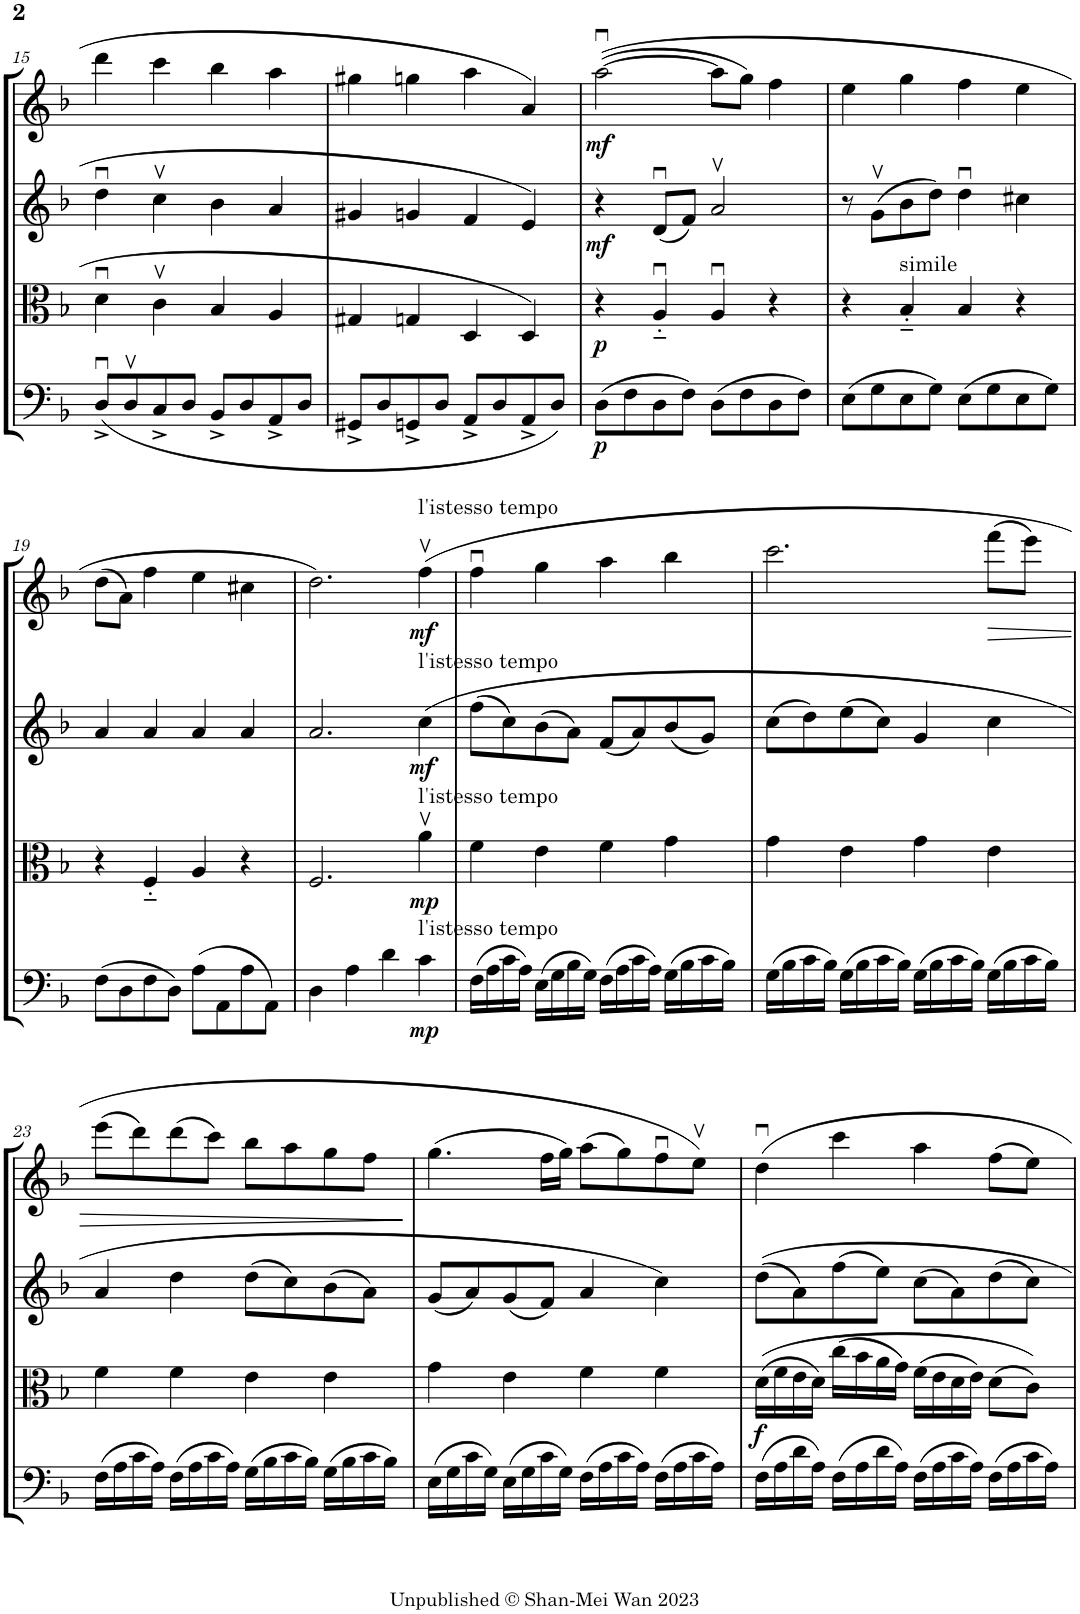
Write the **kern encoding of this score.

**kern	**dynam	**kern	**dynam	**kern	**dynam	**kern	**dynam
*part4	*part4	*part3	*part3	*part2	*part2	*part1	*part1
*staff4	*staff4	*staff3	*staff3	*staff2	*staff2	*staff1	*staff1
*I"Violoncello	*	*I"Viola	*	*I"Violin II	*	*I"Violin I	*
*I'Vc	*	*I'Vla	*	*I'Vln	*	*I'Vln	*
!!LO:PB:g=z
*clefF4	*	*clefC3	*	*clefG2	*	*clefG2	*
*k[b-]	*	*k[b-]	*	*k[b-]	*	*k[b-]	*
*M4/4	*	*M4/4	*	*M4/4	*	*M4/4	*
=15	=15	=15	=15	=15	=15	=15	=15
(8Du^/L	.	4du\	.	4ddu\	.	4ddd\	.
8Dv/	.	.	.	.	.	.	.
8C^/	.	4cv\	.	4ccv\	.	4ccc\	.
8D/J	.	.	.	.	.	.	.
8BB-^/L	.	4B-/	.	4b-\	.	4bb-\	.
8D/	.	.	.	.	.	.	.
8AA^/	.	4A/	.	4a/	.	4aa\	.
8D/J	.	.	.	.	.	.	.
=16	=16	=16	=16	=16	=16	=16	=16
8GG#X^/L	.	4G#X/	.	4g#X/	.	4gg#X\	.
8D/	.	.	.	.	.	.	.
8GGn^/	.	4Gn/	.	4gn/	.	4ggn\	.
8D/J	.	.	.	.	.	.	.
8AA^/L	.	4D/	.	4f/	.	4aa\	.
8D/	.	.	.	.	.	.	.
8AA^/	.	4D/	.	4e/	.	4a/	.
8D/J)	.	.	.	.	.	.	.
=17	=17	=17	=17	=17	=17	=17	=17
!	!LO:DY:b	!	!LO:DY:b	!	!LO:DY:b	!	!LO:DY:b
(8D\L	p	4r	p	4r	mf	(([2aau\	mf
8F\	.	.	.	.	.	.	.
8D\	.	4Au'~/	.	(8du/L	.	.	.
8F\J)	.	.	.	8f/J)	.	.	.
(8D\L	.	4Au/	.	2av/	.	8aa\L]	.
8F\	.	.	.	.	.	8gg\J)	.
8D\	.	4r	.	.	.	4ff\	.
8F\J)	.	.	.	.	.	.	.
=18	=18	=18	=18	=18	=18	=18	=18
(8E\L	.	4r	.	8r	.	4ee\	.
8G\	.	.	.	(8gv\L	.	.	.
!	!	!LO:TX:a:t=simile	!	!	!	!	!
8E\	.	4B-'~/	.	8b-\	.	4gg\	.
8G\J)	.	.	.	8dd\J)	.	.	.
(8E\L	.	4B-/	.	4ddu\	.	4ff\	.
8G\	.	.	.	.	.	.	.
8E\	.	4r	.	4cc#X\	.	4ee\	.
8G\J)	.	.	.	.	.	.	.
!!LO:LB:g=z
=19	=19	=19	=19	=19	=19	=19	=19
(8F\L	.	4r	.	4a/	.	(8dd\L	.
8D\	.	.	.	.	.	8a\J)	.
8F\	.	4F'~/	.	4a/	.	4ff\	.
8D\J)	.	.	.	.	.	.	.
(8A\L	.	4A/	.	4a/	.	4ee\	.
8AA\	.	.	.	.	.	.	.
8A\	.	4r	.	4a/	.	4cc#X\	.
8AA\J)	.	.	.	.	.	.	.
=20	=20	=20	=20	=20	=20	=20	=20
4D\	.	2.F/	.	2.a/	.	2.dd\)	.
4A\	.	.	.	.	.	.	.
4d\	.	.	.	.	.	.	.
!	!	!	!	!	!	!LO:TX:a:t=l'istesso tempo	!
!	!	!	!	!LO:TX:a:t=l'istesso tempo	!	!	!
!	!	!LO:TX:a:t=l'istesso tempo	!	!	!	!	!
!LO:TX:a:t=l'istesso tempo	!	!	!	!	!	!	!
!	!LO:DY:b	!	!LO:DY:b	!	!LO:DY:b	!	!LO:DY:b
4c\	mp	4av\	mp	(4cc\	mf	(4ffv\	mf
=21	=21	=21	=21	=21	=21	=21	=21
(16F\LL	.	4f\	.	(8ff\L	.	4ffu\	.
16A\	.	.	.	.	.	.	.
16c\	.	.	.	8cc\)	.	.	.
16A\JJ)	.	.	.	.	.	.	.
(16E\LL	.	4e\	.	(8b-\	.	4gg\	.
16G\	.	.	.	.	.	.	.
16B-\	.	.	.	8a\J)	.	.	.
16G\JJ)	.	.	.	.	.	.	.
(16F\LL	.	4f\	.	(8f/L	.	4aa\	.
16A\	.	.	.	.	.	.	.
16c\	.	.	.	8a/)	.	.	.
16A\JJ)	.	.	.	.	.	.	.
(16G\LL	.	4g\	.	(8b-/	.	4bb-\	.
16B-\	.	.	.	.	.	.	.
16c\	.	.	.	8g/J)	.	.	.
16B-\JJ)	.	.	.	.	.	.	.
=22	=22	=22	=22	=22	=22	=22	=22
(16G\LL	.	4g\	.	(8cc\L	.	2.ccc\	.
16B-\	.	.	.	.	.	.	.
16c\	.	.	.	8dd\)	.	.	.
16B-\JJ)	.	.	.	.	.	.	.
(16G\LL	.	4e\	.	(8ee\	.	.	.
16B-\	.	.	.	.	.	.	.
16c\	.	.	.	8cc\J)	.	.	.
16B-\JJ)	.	.	.	.	.	.	.
(16G\LL	.	4g\	.	4g/	.	.	.
16B-\	.	.	.	.	.	.	.
16c\	.	.	.	.	.	.	.
16B-\JJ)	.	.	.	.	.	.	.
!	!	!	!	!	!	!	!LO:HP:b
(16G\LL	.	4e\	.	4cc\	.	(8fff\L	>
16B-\	.	.	.	.	.	.	.
16c\	.	.	.	.	.	8eee\J)	.
16B-\JJ)	.	.	.	.	.	.	.
!!LO:LB:g=z
=23	=23	=23	=23	=23	=23	=23	=23
(16F\LL	.	4f\	.	4a/	.	(8eee\L	.
16A\	.	.	.	.	.	.	.
16c\	.	.	.	.	.	8ddd\)	.
16A\JJ)	.	.	.	.	.	.	.
(16F\LL	.	4f\	.	4dd\	.	(8ddd\	.
16A\	.	.	.	.	.	.	.
16c\	.	.	.	.	.	8ccc\J)	.
16A\JJ)	.	.	.	.	.	.	.
(16G\LL	.	4e\	.	(8dd\L	.	8bb-\L	.
16B-\	.	.	.	.	.	.	.
16c\	.	.	.	8cc\)	.	8aa\	.
16B-\JJ)	.	.	.	.	.	.	.
(16G\LL	.	4e\	.	(8b-\	.	8gg\	.
16B-\	.	.	.	.	.	.	.
16c\	.	.	.	8a\J)	.	8ff\J	.
16B-\JJ)	.	.	.	.	.	.	.
.	.	.	.	.	.	.	]
=24	=24	=24	=24	=24	=24	=24	=24
(16E\LL	.	4g\	.	(8g/L	.	(4.gg\	.
16G\	.	.	.	.	.	.	.
16c\	.	.	.	8a/)	.	.	.
16G\JJ)	.	.	.	.	.	.	.
(16E\LL	.	4e\	.	(8g/	.	.	.
16G\	.	.	.	.	.	.	.
16c\	.	.	.	8f/J)	.	16ff\LL	.
16G\JJ)	.	.	.	.	.	16gg\JJ)	.
(16F\LL	.	4f\	.	4a/	.	(8aa\L	.
16A\	.	.	.	.	.	.	.
16c\	.	.	.	.	.	8gg\)	.
16A\JJ)	.	.	.	.	.	.	.
(16F\LL	.	4f\	.	4cc\)	.	8ffu\	.
16A\	.	.	.	.	.	.	.
16c\	.	.	.	.	.	8eev\J)	.
16A\JJ)	.	.	.	.	.	.	.
=25	=25	=25	=25	=25	=25	=25	=25
!	!	!	!LO:DY:b	!	!	!	!
(16F\LL	.	((16d\LL	f	(8dd\L	.	4ddu\	.
16A\	.	16f\	.	.	.	.	.
16d\	.	16e\	.	8a\)	.	.	.
16A\JJ)	.	16d\JJ)	.	.	.	.	.
(16F\LL	.	(16cc\LL	.	(8ff\	.	4ccc\	.
16A\	.	16b-\	.	.	.	.	.
16d\	.	16a\	.	8ee\J)	.	.	.
16A\JJ)	.	16g\JJ)	.	.	.	.	.
(16F\LL	.	(16f\LL	.	(8cc\L	.	4aa\	.
16A\	.	16e\	.	.	.	.	.
16c\	.	16d\	.	8a\)	.	.	.
16A\JJ)	.	16e\JJ)	.	.	.	.	.
(16F\LL	.	(8d\L	.	(8dd\	.	(8ff\L	.
16A\	.	.	.	.	.	.	.
16c\	.	8c\J))	.	8cc\J)	.	8ee\J)	.
16A\JJ)	.	.	.	.	.	.	.
=	=	=	=	=	=	=	=
*-	*-	*-	*-	*-	*-	*-	*-
